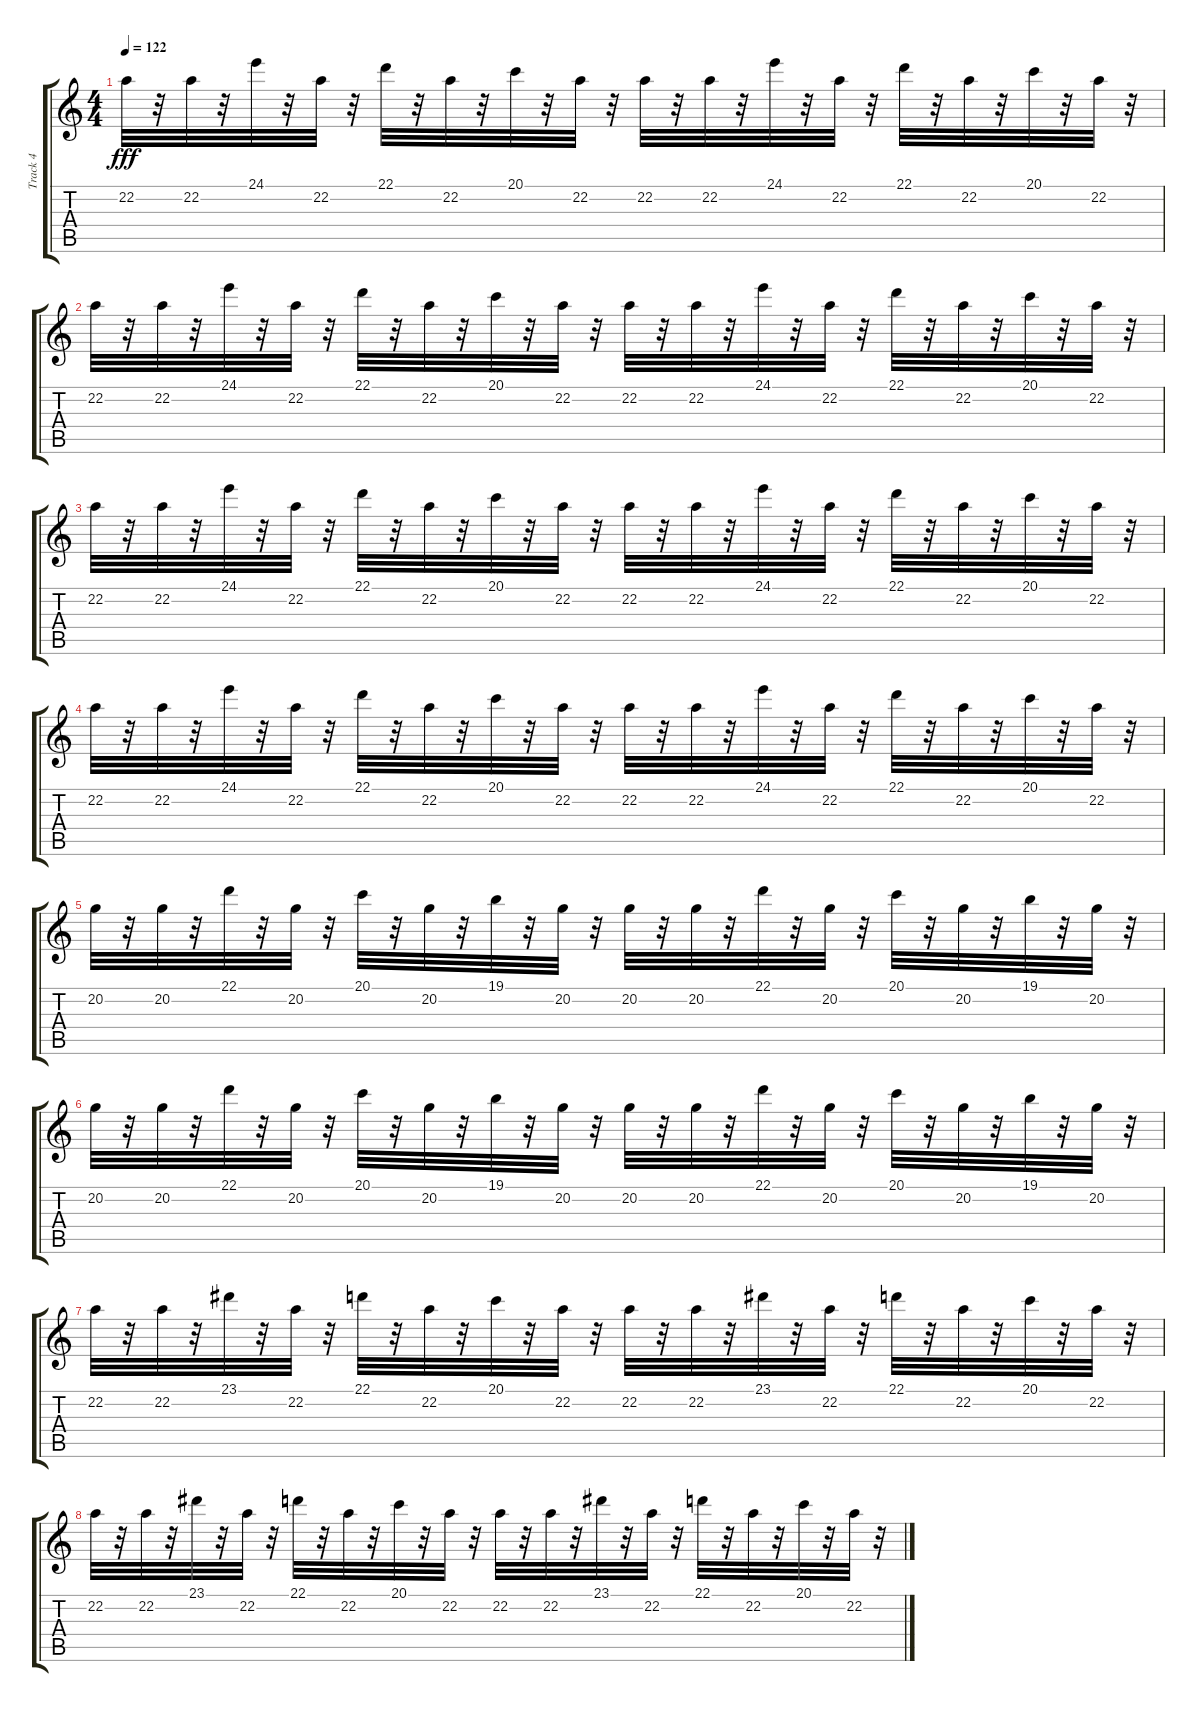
\track ("Track 4" "Track 4") {instrument lead1square}
\staff {score tabs}
\tuning (E4 B3 G3 D3 A2 E2) {hide}
\ts (4 4)
\tempo 122
\clef g2
\ks c
22.2.32{dy fff} r.32 22.2.32 r.32 24.1.32 r.32 22.2.32 r.32 22.1.32 r.32 22.2.32 r.32 20.1.32 r.32 22.2.32 r.32 22.2.32 r.32 22.2.32 r.32 24.1.32 r.32 22.2.32 r.32 22.1.32 r.32 22.2.32 r.32 20.1.32 r.32 22.2.32 r.32 |
22.2.32 r.32 22.2.32 r.32 24.1.32 r.32 22.2.32 r.32 22.1.32 r.32 22.2.32 r.32 20.1.32 r.32 22.2.32 r.32 22.2.32 r.32 22.2.32 r.32 24.1.32 r.32 22.2.32 r.32 22.1.32 r.32 22.2.32 r.32 20.1.32 r.32 22.2.32 r.32 |
22.2.32 r.32 22.2.32 r.32 24.1.32 r.32 22.2.32 r.32 22.1.32 r.32 22.2.32 r.32 20.1.32 r.32 22.2.32 r.32 22.2.32 r.32 22.2.32 r.32 24.1.32 r.32 22.2.32 r.32 22.1.32 r.32 22.2.32 r.32 20.1.32 r.32 22.2.32 r.32 |
22.2.32 r.32 22.2.32 r.32 24.1.32 r.32 22.2.32 r.32 22.1.32 r.32 22.2.32 r.32 20.1.32 r.32 22.2.32 r.32 22.2.32 r.32 22.2.32 r.32 24.1.32 r.32 22.2.32 r.32 22.1.32 r.32 22.2.32 r.32 20.1.32 r.32 22.2.32 r.32 |
20.2.32 r.32 20.2.32 r.32 22.1.32 r.32 20.2.32 r.32 20.1.32 r.32 20.2.32 r.32 19.1.32 r.32 20.2.32 r.32 20.2.32 r.32 20.2.32 r.32 22.1.32 r.32 20.2.32 r.32 20.1.32 r.32 20.2.32 r.32 19.1.32 r.32 20.2.32 r.32 |
20.2.32 r.32 20.2.32 r.32 22.1.32 r.32 20.2.32 r.32 20.1.32 r.32 20.2.32 r.32 19.1.32 r.32 20.2.32 r.32 20.2.32 r.32 20.2.32 r.32 22.1.32 r.32 20.2.32 r.32 20.1.32 r.32 20.2.32 r.32 19.1.32 r.32 20.2.32 r.32 |
22.2.32 r.32 22.2.32 r.32 23.1.32 r.32 22.2.32 r.32 22.1.32 r.32 22.2.32 r.32 20.1.32 r.32 22.2.32 r.32 22.2.32 r.32 22.2.32 r.32 23.1.32 r.32 22.2.32 r.32 22.1.32 r.32 22.2.32 r.32 20.1.32 r.32 22.2.32 r.32 |
22.2.32 r.32 22.2.32 r.32 23.1.32 r.32 22.2.32 r.32 22.1.32 r.32 22.2.32 r.32 20.1.32 r.32 22.2.32 r.32 22.2.32 r.32 22.2.32 r.32 23.1.32 r.32 22.2.32 r.32 22.1.32 r.32 22.2.32 r.32 20.1.32 r.32 22.2.32 r.32
